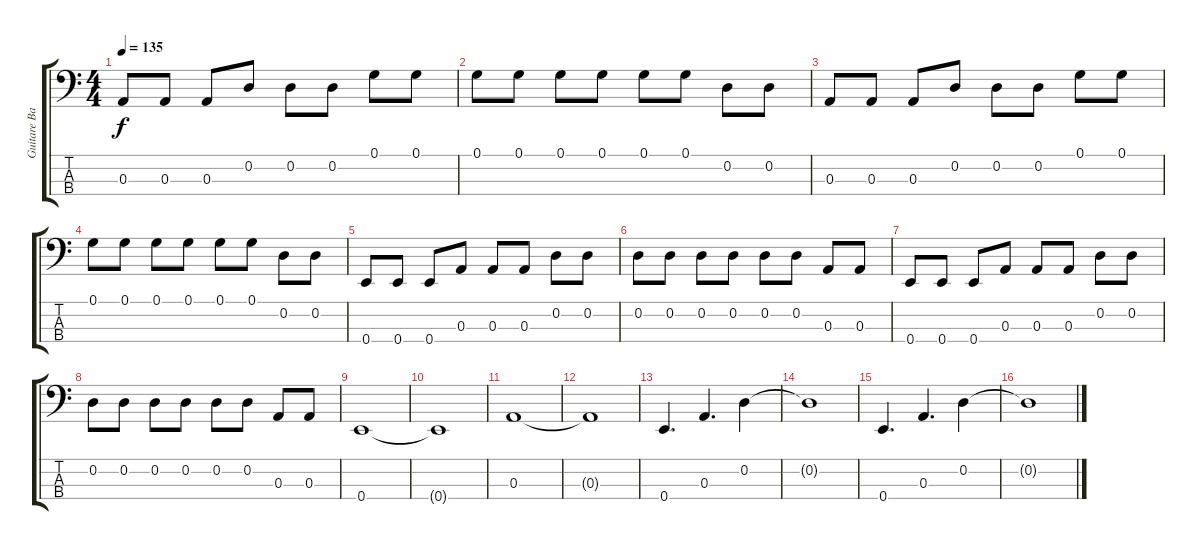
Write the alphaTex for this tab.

\track ("Guitare Basse" "Guitare Ba") {instrument electricbassfinger}
\staff {score tabs}
\tuning (G2 D2 A1 E1) {hide}
\ts (4 4)
\tempo 135
\clef f4
\ks c
0.3.8{dy f} 0.3.8 0.3.8 0.2.8 0.2.8 0.2.8 0.1.8 0.1.8 |
0.1.8 0.1.8 0.1.8 0.1.8 0.1.8 0.1.8 0.2.8 0.2.8 |
0.3.8 0.3.8 0.3.8 0.2.8 0.2.8 0.2.8 0.1.8 0.1.8 |
0.1.8 0.1.8 0.1.8 0.1.8 0.1.8 0.1.8 0.2.8 0.2.8 |
0.4.8 0.4.8 0.4.8 0.3.8 0.3.8 0.3.8 0.2.8 0.2.8 |
0.2.8 0.2.8 0.2.8 0.2.8 0.2.8 0.2.8 0.3.8 0.3.8 |
0.4.8 0.4.8 0.4.8 0.3.8 0.3.8 0.3.8 0.2.8 0.2.8 |
0.2.8 0.2.8 0.2.8 0.2.8 0.2.8 0.2.8 0.3.8 0.3.8 |
0.4.1 |
0.4{t}.1 |
0.3.1 |
0.3{t}.1 |
0.4.4{d} 0.3.4{d} 0.2.4 |
0.2{t}.1 |
0.4.4{d} 0.3.4{d} 0.2.4 |
0.2{t}.1
